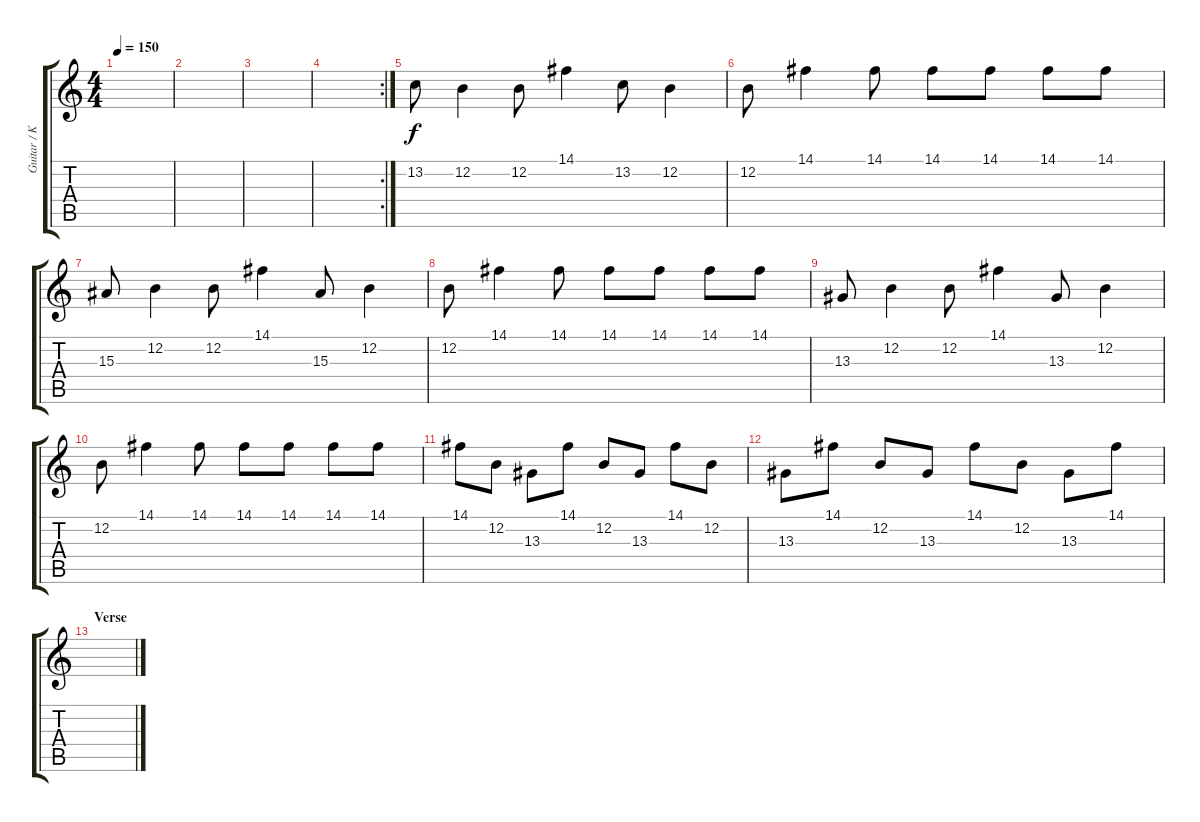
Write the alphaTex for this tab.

\track ("Guitar / Keyboard" "Guitar / K") {instrument tremolostrings}
\staff {score tabs}
\tuning (E4 B3 G3 D3 A2 E2) {hide}
\ts (4 4)
\tempo 150
\clef g2
\ks c
|
|
|
\rc 2
|
13.2.8 12.2.4 12.2.8 14.1.4 13.2.8 12.2.4 |
12.2.8 14.1.4 14.1.8 14.1.8 14.1.8 14.1.8 14.1.8 |
15.3.8 12.2.4 12.2.8 14.1.4 15.3.8 12.2.4 |
12.2.8 14.1.4 14.1.8 14.1.8 14.1.8 14.1.8 14.1.8 |
13.3.8 12.2.4 12.2.8 14.1.4 13.3.8 12.2.4 |
12.2.8 14.1.4 14.1.8 14.1.8 14.1.8 14.1.8 14.1.8 |
14.1.8 12.2.8 13.3.8 14.1.8 12.2.8 13.3.8 14.1.8 12.2.8 |
13.3.8 14.1.8 12.2.8 13.3.8 14.1.8 12.2.8 13.3.8 14.1.8 |
\section ("" "Verse")
